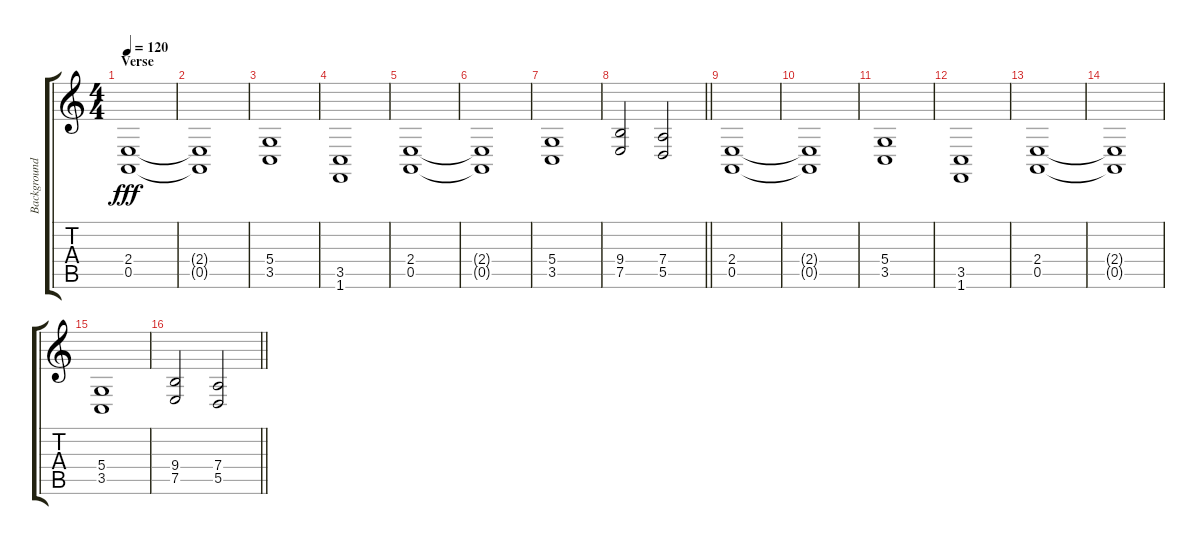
\track ("Background" "Background") {instrument fx6goblins}
\staff {score tabs}
\tuning (E4 B3 G3 D3 A2 E2) {hide}
\ts (4 4)
\section ("" "Verse")
\tempo 120
\clef g2
\ks c
(2.4 0.5).1{dy fff} |
(2.4{t} 0.5{t}).1 |
(5.4 3.5).1 |
(3.5 1.6).1 |
(2.4 0.5).1 |
(2.4{t} 0.5{t}).1 |
(5.4 3.5).1 |
\barLineRight lightlight
(9.4 7.5).2 (7.4 5.5).2 |
(2.4 0.5).1 |
(2.4{t} 0.5{t}).1 |
(5.4 3.5).1 |
(3.5 1.6).1 |
(2.4 0.5).1 |
(2.4{t} 0.5{t}).1 |
(5.4 3.5).1 |
\barLineRight lightlight
(9.4 7.5).2 (7.4 5.5).2
